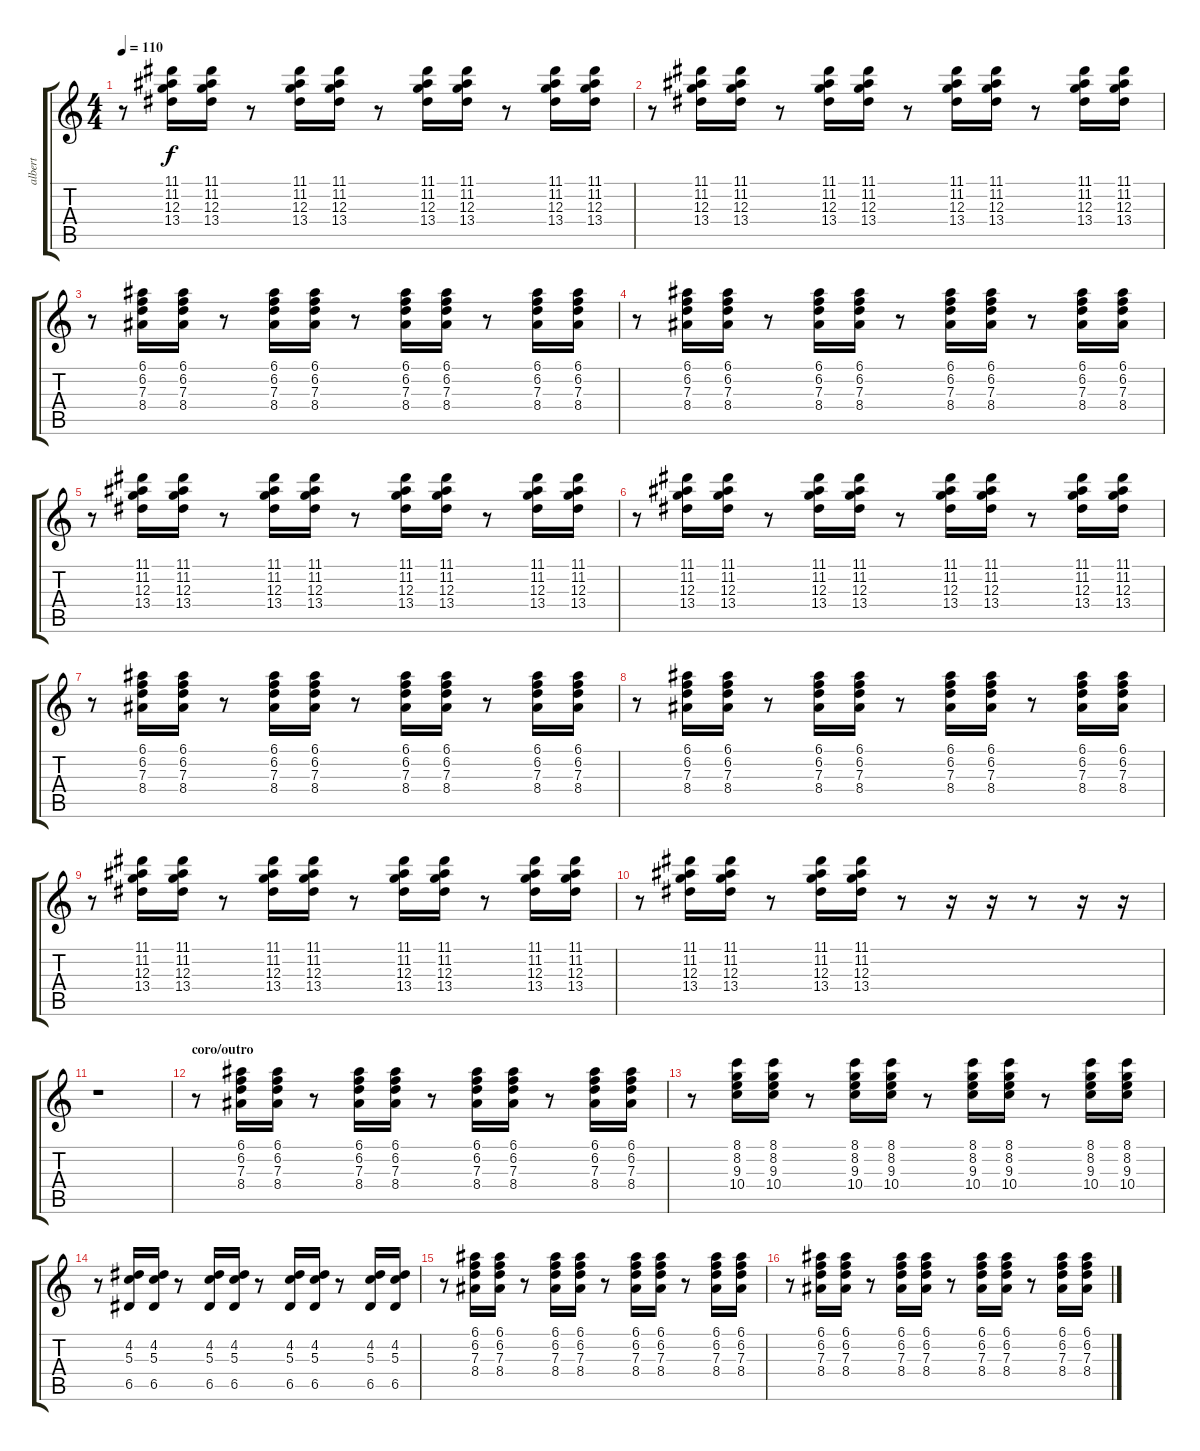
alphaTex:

\track ("albert" "albert") {instrument overdrivenguitar}
\staff {score tabs}
\tuning (E4 B3 G3 D3 A2 E2) {hide}
\ts (4 4)
\tempo 110
\clef g2
\ks c
r.8{dy f} (11.1 11.2 12.3 13.4).16 (11.1 11.2 12.3 13.4).16 r.8 (11.1 11.2 12.3 13.4).16 (11.1 11.2 12.3 13.4).16 r.8 (11.1 11.2 12.3 13.4).16 (11.1 11.2 12.3 13.4).16 r.8 (11.1 11.2 12.3 13.4).16 (11.1 11.2 12.3 13.4).16 |
r.8 (11.1 11.2 12.3 13.4).16 (11.1 11.2 12.3 13.4).16 r.8 (11.1 11.2 12.3 13.4).16 (11.1 11.2 12.3 13.4).16 r.8 (11.1 11.2 12.3 13.4).16 (11.1 11.2 12.3 13.4).16 r.8 (11.1 11.2 12.3 13.4).16 (11.1 11.2 12.3 13.4).16 |
r.8 (6.1 6.2 7.3 8.4).16 (6.1 6.2 7.3 8.4).16 r.8 (6.1 6.2 7.3 8.4).16 (6.1 6.2 7.3 8.4).16 r.8 (6.1 6.2 7.3 8.4).16 (6.1 6.2 7.3 8.4).16 r.8 (6.1 6.2 7.3 8.4).16 (6.1 6.2 7.3 8.4).16 |
r.8 (6.1 6.2 7.3 8.4).16 (6.1 6.2 7.3 8.4).16 r.8 (6.1 6.2 7.3 8.4).16 (6.1 6.2 7.3 8.4).16 r.8 (6.1 6.2 7.3 8.4).16 (6.1 6.2 7.3 8.4).16 r.8 (6.1 6.2 7.3 8.4).16 (6.1 6.2 7.3 8.4).16 |
r.8 (11.1 11.2 12.3 13.4).16 (11.1 11.2 12.3 13.4).16 r.8 (11.1 11.2 12.3 13.4).16 (11.1 11.2 12.3 13.4).16 r.8 (11.1 11.2 12.3 13.4).16 (11.1 11.2 12.3 13.4).16 r.8 (11.1 11.2 12.3 13.4).16 (11.1 11.2 12.3 13.4).16 |
r.8 (11.1 11.2 12.3 13.4).16 (11.1 11.2 12.3 13.4).16 r.8 (11.1 11.2 12.3 13.4).16 (11.1 11.2 12.3 13.4).16 r.8 (11.1 11.2 12.3 13.4).16 (11.1 11.2 12.3 13.4).16 r.8 (11.1 11.2 12.3 13.4).16 (11.1 11.2 12.3 13.4).16 |
r.8 (6.1 6.2 7.3 8.4).16 (6.1 6.2 7.3 8.4).16 r.8 (6.1 6.2 7.3 8.4).16 (6.1 6.2 7.3 8.4).16 r.8 (6.1 6.2 7.3 8.4).16 (6.1 6.2 7.3 8.4).16 r.8 (6.1 6.2 7.3 8.4).16 (6.1 6.2 7.3 8.4).16 |
r.8 (6.1 6.2 7.3 8.4).16 (6.1 6.2 7.3 8.4).16 r.8 (6.1 6.2 7.3 8.4).16 (6.1 6.2 7.3 8.4).16 r.8 (6.1 6.2 7.3 8.4).16 (6.1 6.2 7.3 8.4).16 r.8 (6.1 6.2 7.3 8.4).16 (6.1 6.2 7.3 8.4).16 |
r.8 (11.1 11.2 12.3 13.4).16 (11.1 11.2 12.3 13.4).16 r.8 (11.1 11.2 12.3 13.4).16 (11.1 11.2 12.3 13.4).16 r.8 (11.1 11.2 12.3 13.4).16 (11.1 11.2 12.3 13.4).16 r.8 (11.1 11.2 12.3 13.4).16 (11.1 11.2 12.3 13.4).16 |
r.8 (11.1 11.2 12.3 13.4).16 (11.1 11.2 12.3 13.4).16 r.8 (11.1 11.2 12.3 13.4).16 (11.1 11.2 12.3 13.4).16 r.8 r.16 r.16 r.8 r.16 r.16 |
r.1 |
\section ("" "coro/outro")
r.8 (6.1 6.2 7.3 8.4).16 (6.1 6.2 7.3 8.4).16 r.8 (6.1 6.2 7.3 8.4).16 (6.1 6.2 7.3 8.4).16 r.8 (6.1 6.2 7.3 8.4).16 (6.1 6.2 7.3 8.4).16 r.8 (6.1 6.2 7.3 8.4).16 (6.1 6.2 7.3 8.4).16 |
r.8 (8.1 8.2 9.3 10.4).16 (8.1 8.2 9.3 10.4).16 r.8 (8.1 8.2 9.3 10.4).16 (8.1 8.2 9.3 10.4).16 r.8 (8.1 8.2 9.3 10.4).16 (8.1 8.2 9.3 10.4).16 r.8 (8.1 8.2 9.3 10.4).16 (8.1 8.2 9.3 10.4).16 |
r.8 (4.2 5.3 6.5).16 (4.2 5.3 6.5).16 r.8 (4.2 5.3 6.5).16 (4.2 5.3 6.5).16 r.8 (4.2 5.3 6.5).16 (4.2 5.3 6.5).16 r.8 (4.2 5.3 6.5).16 (4.2 5.3 6.5).16 |
r.8 (6.1 6.2 7.3 8.4).16 (6.1 6.2 7.3 8.4).16 r.8 (6.1 6.2 7.3 8.4).16 (6.1 6.2 7.3 8.4).16 r.8 (6.1 6.2 7.3 8.4).16 (6.1 6.2 7.3 8.4).16 r.8 (6.1 6.2 7.3 8.4).16 (6.1 6.2 7.3 8.4).16 |
r.8 (6.1 6.2 7.3 8.4).16 (6.1 6.2 7.3 8.4).16 r.8 (6.1 6.2 7.3 8.4).16 (6.1 6.2 7.3 8.4).16 r.8 (6.1 6.2 7.3 8.4).16 (6.1 6.2 7.3 8.4).16 r.8 (6.1 6.2 7.3 8.4).16 (6.1 6.2 7.3 8.4).16
